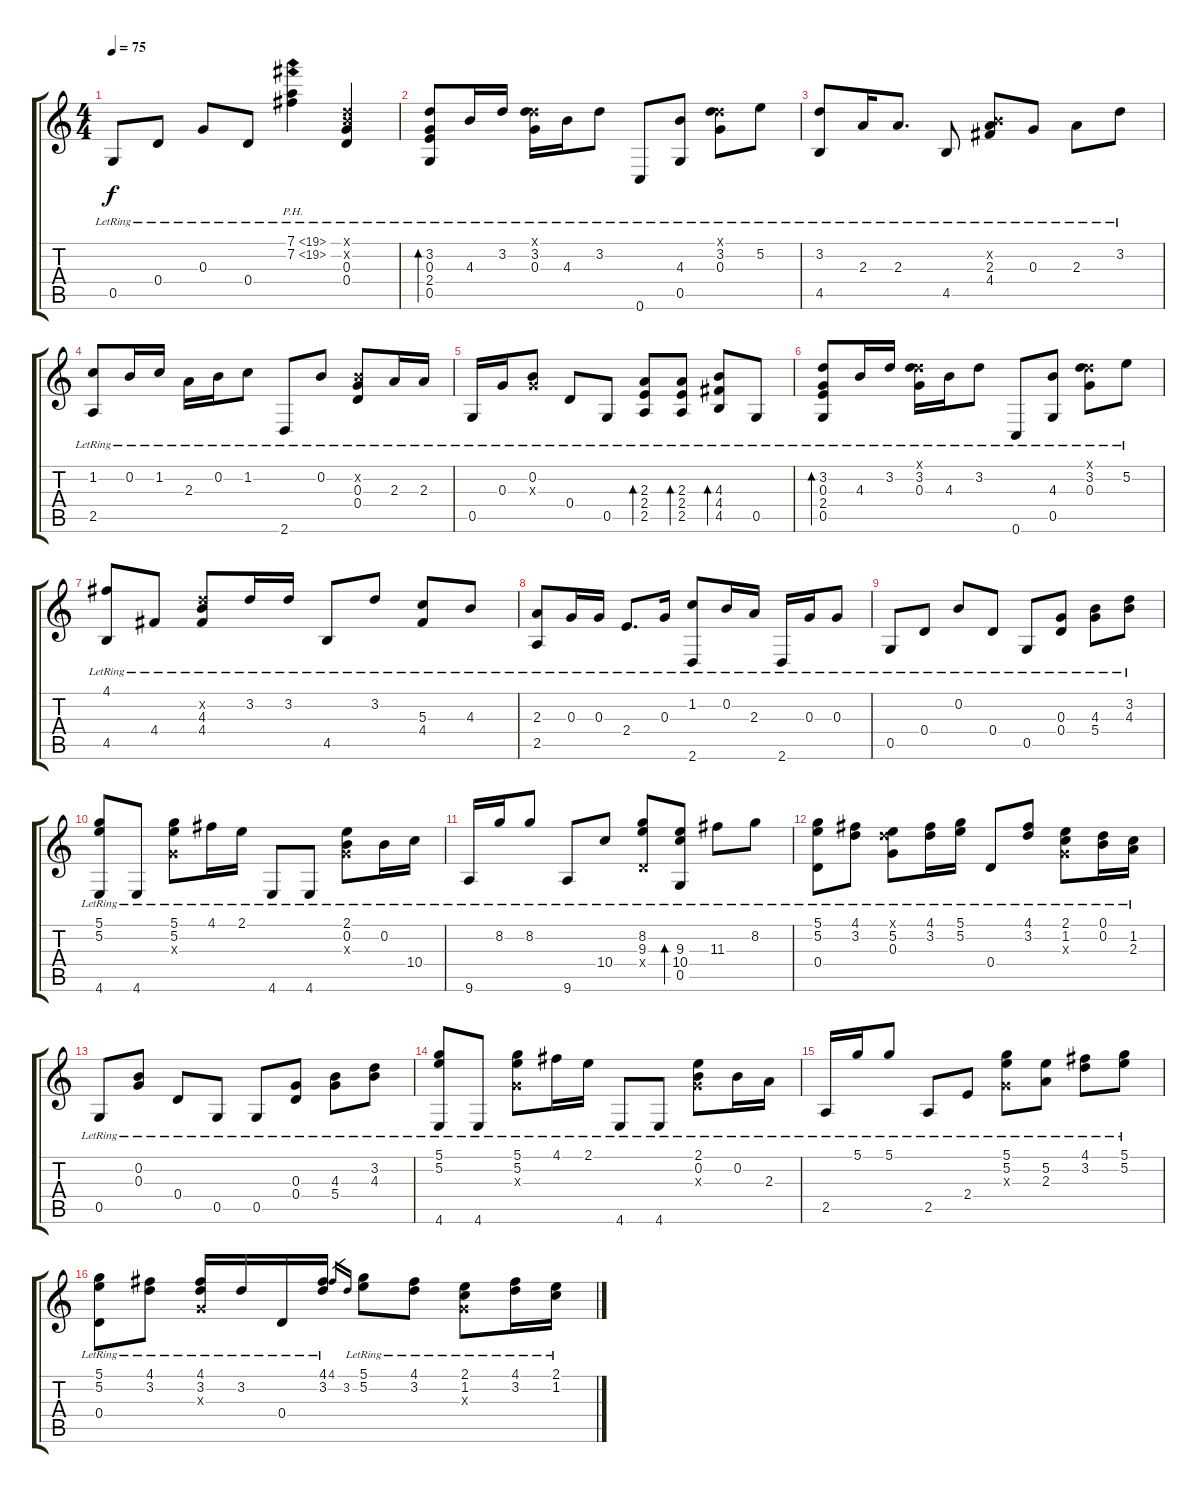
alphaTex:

\track "" {instrument acousticguitarsteel}
\staff {score tabs}
\tuning (D4 B3 G3 D3 G2 C2) {hide}
\ts (4 4)
\tempo 75
\clef g2
\ks c
0.5{lr}.8{dy f} 0.4{lr}.8 0.3{lr}.8 0.4{lr}.8 (7.1{ph 12 lr} 7.2{ph 12 lr}).4 (0.1{x} 0.2{x} 0.3{lr} 0.4{lr}).4 |
(3.2{lr} 0.3{lr} 2.4{lr} 0.5{lr}).8{bd 240} 4.3{lr}.16 3.2{lr}.16 (0.1{x} 3.2{lr} 0.3{lr}).16 4.3{lr}.16 3.2{lr}.8 0.6{lr}.8 (4.3{lr} 0.5{lr}).8 (0.1{x} 3.2{lr} 0.3{lr}).8 5.2{lr}.8 |
(3.2{lr} 4.5{lr}).8 2.3{lr}.16 2.3{lr}.8{d} 4.5{lr}.8 (0.2{x} 2.3{lr} 4.4{lr}).8 0.3{lr}.8 2.3{lr}.8 3.2{lr}.8 |
(1.2{lr} 2.5{lr}).8 0.2{lr}.16 1.2{lr}.16 2.3{lr}.16 0.2{lr}.16 1.2{lr}.8 2.6{lr}.8 0.2{lr}.8 (0.2{x} 0.3{lr} 0.4{lr}).8 2.3{lr}.16 2.3{lr}.16 |
0.5{lr}.16 0.3{lr}.16 (0.2{lr} 0.3{x}).8 0.4{lr}.8 0.5{lr}.8 (2.3{lr} 2.4{lr} 2.5{lr}).8{bd 60} (2.3{lr} 2.4{lr} 2.5{lr}).8{bd 60} (4.3{lr} 4.4{lr} 4.5{lr}).8{bd 60} 0.5{lr}.8 |
(3.2{lr} 0.3{lr} 2.4{lr} 0.5{lr}).8{bd 240} 4.3{lr}.16 3.2{lr}.16 (0.1{x} 3.2{lr} 0.3{lr}).16 4.3{lr}.16 3.2{lr}.8 0.6{lr}.8 (4.3{lr} 0.5{lr}).8 (0.1{x} 3.2{lr} 0.3{lr}).8 5.2{lr}.8 |
(4.1{lr} 4.5{lr}).8 4.4{lr}.8 (3.2{x} 4.3{lr} 4.4{lr}).8 3.2{lr}.16 3.2{lr}.16 4.5{lr}.8 3.2{lr}.8 (5.3{lr} 4.4{lr}).8 4.3{lr}.8 |
(2.3{lr} 2.5{lr}).8 0.3{lr}.16 0.3{lr}.16 2.4{lr}.8{d} 0.3{lr}.16 (1.2{lr} 2.6{lr}).8 0.2{lr}.16 2.3{lr}.16 2.6{lr}.16 0.3{lr}.16 0.3{lr}.8 |
0.5{lr}.8 0.4{lr}.8 0.2{lr}.8 0.4{lr}.8 0.5{lr}.8 (0.3{lr} 0.4{lr}).8 (4.3{lr} 5.4{lr}).8 (3.2{lr} 4.3{lr}).8 |
(5.1{lr} 5.2{lr} 4.6{lr}).8 4.6{lr}.8 (5.1{lr} 5.2{lr} 0.3{x}).8 4.1{lr}.16 2.1{lr}.16 4.6{lr}.8 4.6{lr}.8 (2.1{lr} 0.2{lr} 0.3{x}).8 0.2{lr}.16 10.4{lr}.16 |
9.6{lr}.16 8.2{lr}.16 8.2{lr}.8 9.6{lr}.8 10.4{lr}.8 (8.2{lr} 9.3{lr} 0.4{x}).8 (9.3{lr} 10.4{lr} 0.5{lr}).8{bd 480} 11.3{lr}.8 8.2{lr}.8 |
(5.1{lr} 5.2{lr} 0.4{lr}).8 (4.1{lr} 3.2{lr}).8 (0.1{x} 5.2{lr} 0.3{lr}).8 (4.1{lr} 3.2{lr}).16 (5.1{lr} 5.2{lr}).16 0.4{lr}.8 (4.1{lr} 3.2{lr}).8 (2.1{lr} 1.2{lr} 0.3{x}).8 (0.1{lr} 0.2{lr}).16 (1.2{lr} 2.3{lr}).16 |
0.5{lr}.8 (0.2{lr} 0.3{lr}).8 0.4{lr}.8 0.5{lr}.8 0.5{lr}.8 (0.3{lr} 0.4{lr}).8 (4.3{lr} 5.4{lr}).8 (3.2{lr} 4.3{lr}).8 |
(5.1{lr} 5.2{lr} 4.6{lr}).8 4.6{lr}.8 (5.1{lr} 5.2{lr} 0.3{x}).8 4.1{lr}.16 2.1{lr}.16 4.6{lr}.8 4.6{lr}.8 (2.1{lr} 0.2{lr} 0.3{x}).8 0.2{lr}.16 2.3{lr}.16 |
2.5{lr}.16 5.1{lr}.16 5.1{lr}.8 2.5{lr}.8 2.4{lr}.8 (5.1{lr} 5.2{lr} 0.3{x}).8 (5.2{lr} 2.3{lr}).8 (4.1{lr} 3.2{lr}).8 (5.1{lr} 5.2{lr}).8 |
(5.1{lr} 5.2{lr} 0.4{lr}).8 (4.1{lr} 3.2{lr}).8 (4.1{lr} 3.2{lr} 0.3{x}).16 3.2{lr}.16 0.4{lr}.16 (4.1{lr} 3.2{lr}).16 4.1.16{gr} 3.2.16{gr} (5.1{lr} 5.2{lr}).8 (4.1{lr} 3.2{lr}).8 (2.1{lr} 1.2{lr} 0.3{x}).8 (4.1{lr} 3.2{lr}).16 (2.1{lr} 1.2{lr}).16
